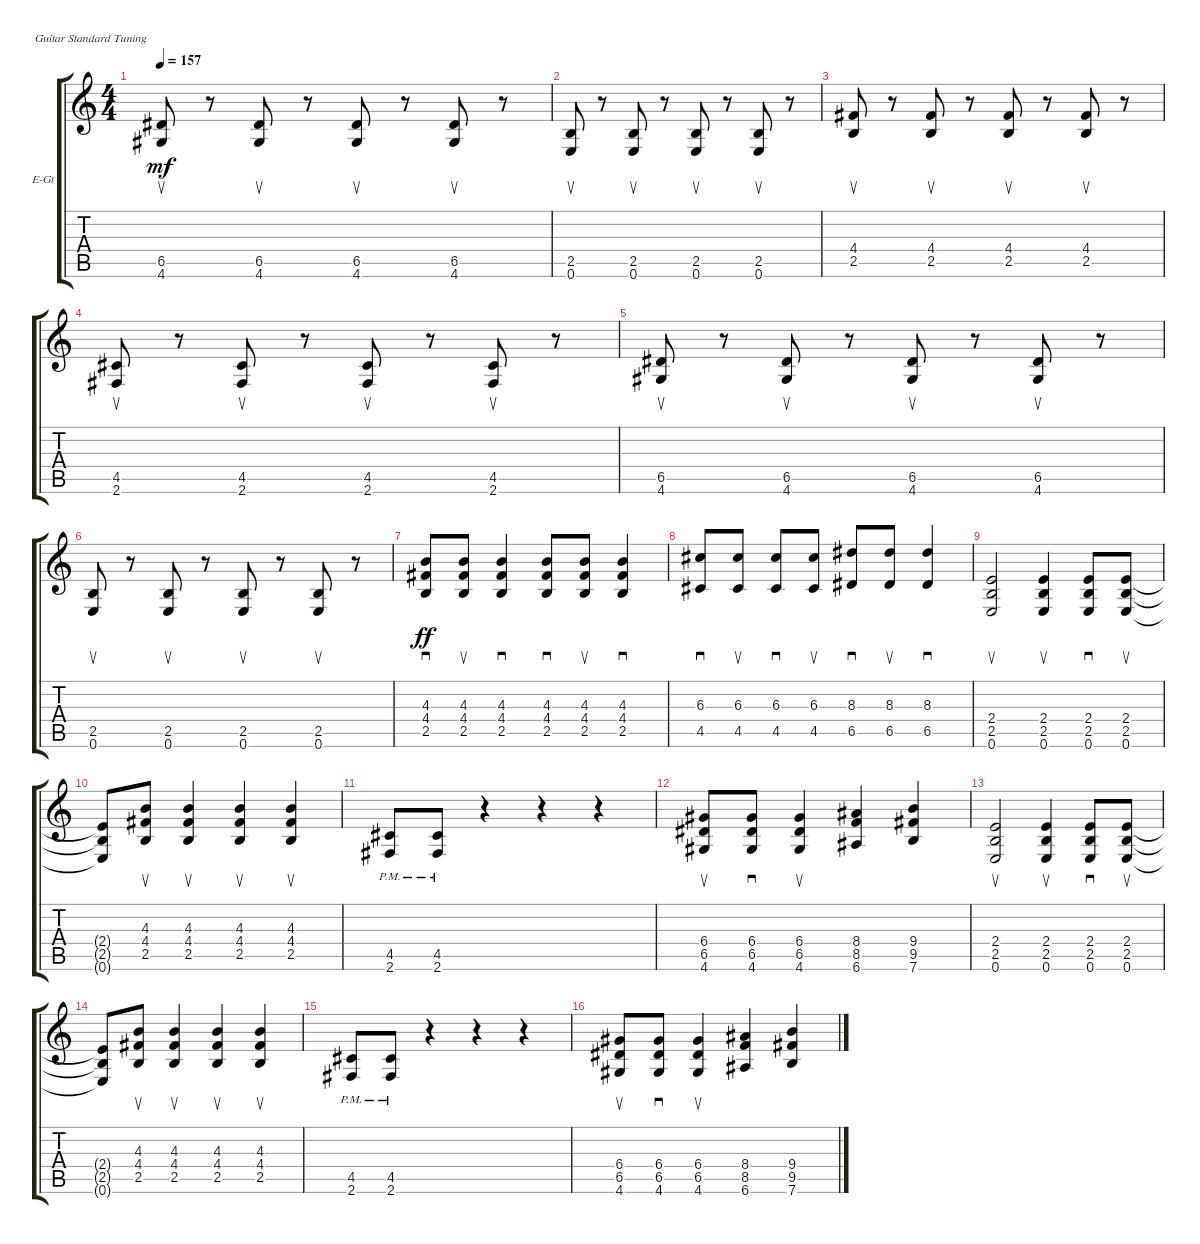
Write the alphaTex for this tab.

\defaultSystemsLayout 4
\bracketExtendMode groupsimilarinstruments
\firstSystemTrackNameOrientation horizontal
\otherSystemsTrackNameOrientation horizontal
\track ("Electric Guitar" "E-Gt") {instrument distortionguitar}
\staff {score tabs}
\tuning (E4 B3 G3 D3 A2 E2)
\ts (4 4)
\tempo 157
\clef g2
\ks c
(4.6 6.5).8{su dy mf} r.8 (4.6 6.5).8{su} r.8 (4.6 6.5).8{su} r.8 (4.6 6.5).8{su} r.8 |
(2.5 0.6).8{su} r.8 (2.5 0.6).8{su} r.8 (2.5 0.6).8{su} r.8 (2.5 0.6).8{su} r.8 |
(2.5 4.4).8{su} r.8 (2.5 4.4).8{su} r.8 (2.5 4.4).8{su} r.8 (2.5 4.4).8{su} r.8 |
(2.6 4.5).8{su} r.8 (2.6 4.5).8{su} r.8 (2.6 4.5).8{su} r.8 (2.6 4.5).8{su} r.8 |
(4.6 6.5).8{su} r.8 (4.6 6.5).8{su} r.8 (4.6 6.5).8{su} r.8 (4.6 6.5).8{su} r.8 |
(2.5 0.6).8{su} r.8 (2.5 0.6).8{su} r.8 (2.5 0.6).8{su} r.8 (2.5 0.6).8{su} r.8 |
(2.5 4.4 4.3).8{sd dy ff} (2.5 4.4 4.3).8{su} (2.5 4.4 4.3).4{sd} (2.5 4.4 4.3).8{sd} (2.5 4.4 4.3).8{su} (2.5 4.4 4.3).4{sd} |
(4.5 6.3).8{sd} (4.5 6.3).8{su} (4.5 6.3).8{sd} (4.5 6.3).8{su} (6.5 8.3).8{sd} (6.5 8.3).8{su} (6.5 8.3).4{sd} |
(2.5 2.4 0.6).2{su} (2.5 2.4 0.6).4{su} (2.5 2.4 0.6).8{sd} (2.5 2.4 0.6).8{su} |
(2.5{t} 2.4{t} 0.6{t}).8 (2.5 4.4 4.3).8{su} (2.5 4.4 4.3).4{su} (2.5 4.4 4.3).4{su} (2.5 4.4 4.3).4{su} |
(2.6{pm} 4.5{pm}).8 (2.6{pm} 4.5{pm}).8 r.4 r.4 r.4 |
(4.6 6.5 6.4).8{su} (4.6 6.5 6.4).8{sd} (4.6 6.5 6.4).4{su} (6.6 8.5 8.4).4 (7.6 9.4 9.5).4 |
(2.5 2.4 0.6).2{su} (2.5 2.4 0.6).4{su} (2.5 2.4 0.6).8{sd} (2.5 2.4 0.6).8{su} |
(2.5{t} 2.4{t} 0.6{t}).8 (2.5 4.4 4.3).8{su} (2.5 4.4 4.3).4{su} (2.5 4.4 4.3).4{su} (2.5 4.4 4.3).4{su} |
(2.6{pm} 4.5{pm}).8 (2.6{pm} 4.5{pm}).8 r.4 r.4 r.4 |
(4.6 6.5 6.4).8{su} (4.6 6.5 6.4).8{sd} (4.6 6.5 6.4).4{su} (6.6 8.5 8.4).4 (7.6 9.4 9.5).4
